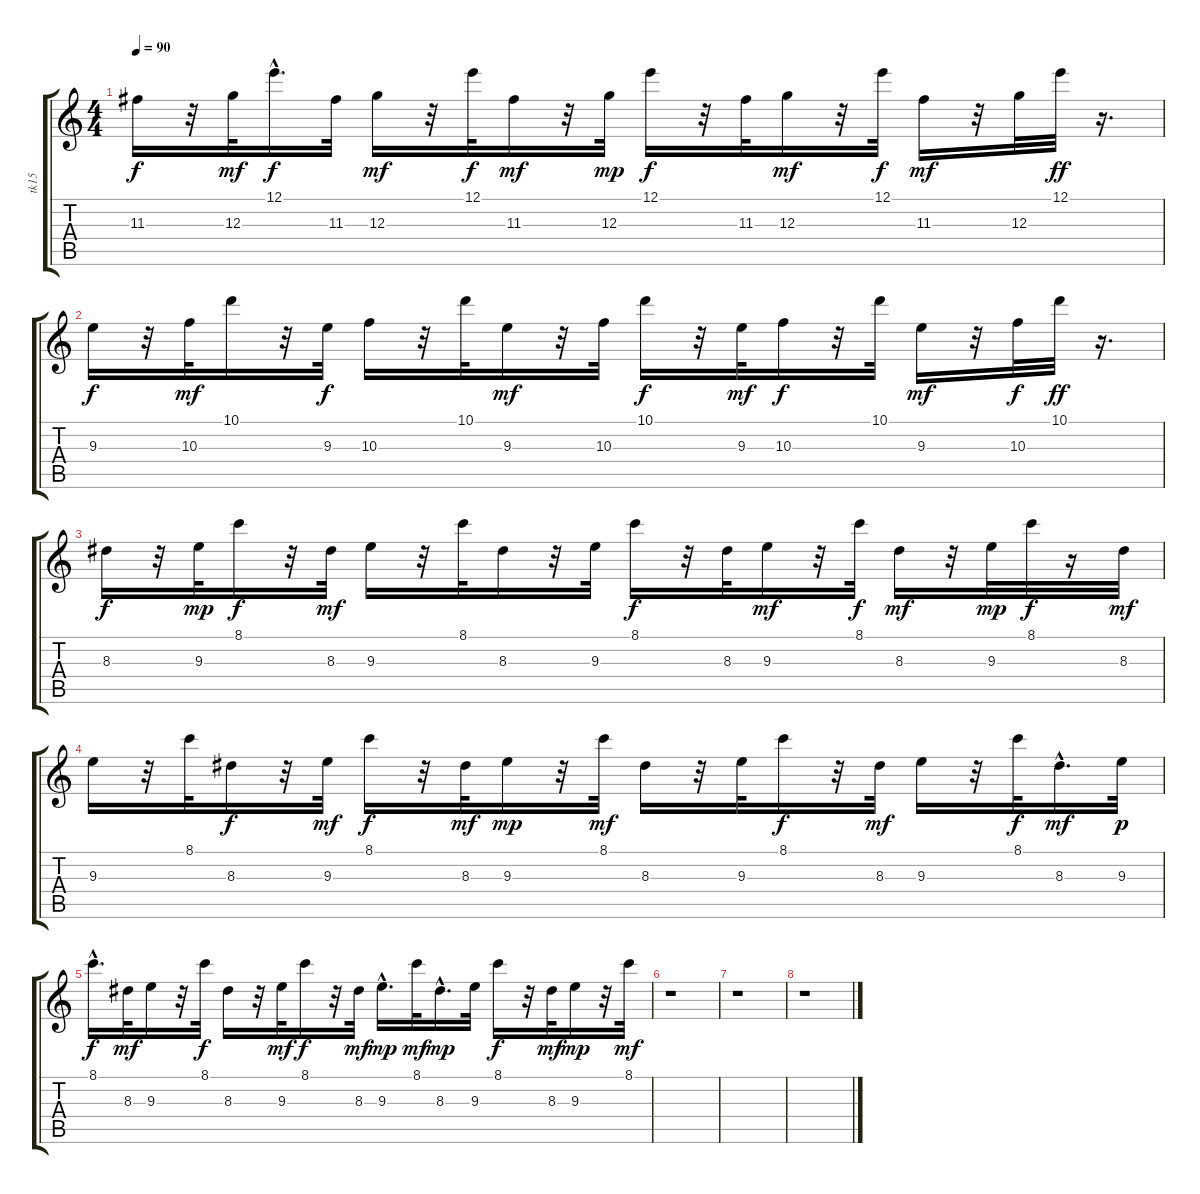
\track ("tk15" "tk15") {instrument banjo}
\staff {score tabs}
\tuning (E4 B3 G3 D3 A2 E2) {hide}
\displaytranspose 12
\ts (4 4)
\tempo 90
\clef g2
\ks c
11.3.16{dy f} r.32 12.3.32{dy mf} 12.1{hac}.16{d dy f} 11.3.32 12.3.16{dy mf} r.32 12.1.32{dy f} 11.3.16{dy mf} r.32 12.3.32{dy mp} 12.1.16{dy f} r.32 11.3.32 12.3.16{dy mf} r.32 12.1.32{dy f} 11.3.16{dy mf} r.32 12.3.32 12.1.32{dy ff} r.16{d} |
9.3.16{dy f} r.32 10.3.32{dy mf} 10.1.16 r.32 9.3.32{dy f} 10.3.16 r.32 10.1.32 9.3.16{dy mf} r.32 10.3.32 10.1.16{dy f} r.32 9.3.32{dy mf} 10.3.16{dy f} r.32 10.1.32 9.3.16{dy mf} r.32 10.3.32{dy f} 10.1.32{dy ff} r.16{d} |
8.3.16{dy f} r.32 9.3.32{dy mp} 8.1.16{dy f} r.32 8.3.32{dy mf} 9.3.16 r.32 8.1.32 8.3.16 r.32 9.3.32 8.1.16{dy f} r.32 8.3.32 9.3.16{dy mf} r.32 8.1.32{dy f} 8.3.16{dy mf} r.32 9.3.32{dy mp} 8.1.32{dy f} r.16 8.3.32{dy mf} |
9.3.16 r.32 8.1.32 8.3.16{dy f} r.32 9.3.32{dy mf} 8.1.16{dy f} r.32 8.3.32{dy mf} 9.3.16{dy mp} r.32 8.1.32{dy mf} 8.3.16 r.32 9.3.32 8.1.16{dy f} r.32 8.3.32{dy mf} 9.3.16 r.32 8.1.32{dy f} 8.3{hac}.16{d dy mf} 9.3.32{dy p} |
8.1{hac}.16{d dy f} 8.3.32{dy mf} 9.3.16 r.32 8.1.32{dy f} 8.3.16 r.32 9.3.32{dy mf} 8.1.16{dy f} r.32 8.3.32{dy mf} 9.3{hac}.16{d dy mp} 8.1.32{dy mf} 8.3{hac}.16{d dy mp} 9.3.32 8.1.16{dy f} r.32 8.3.32{dy mf} 9.3.16{dy mp} r.32 8.1.32{dy mf} |
r.1 |
r.1 |
r.1
